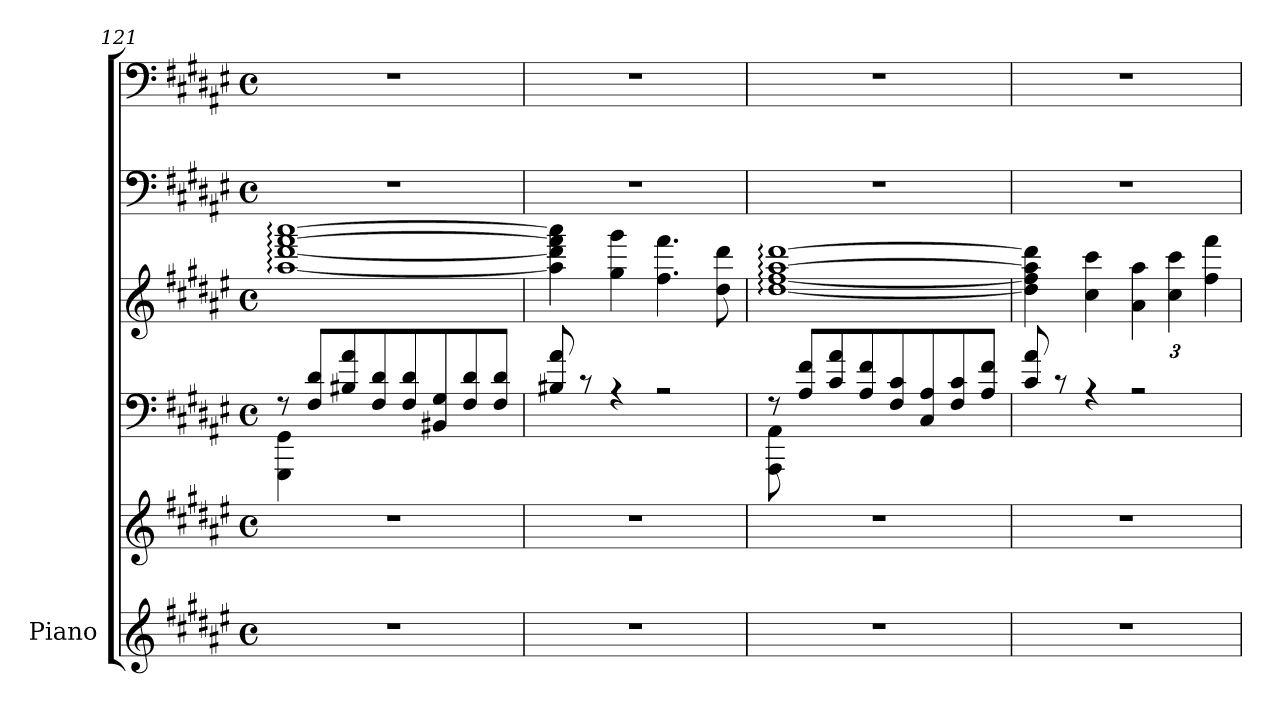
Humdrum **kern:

**kern	**kern	**kern	**kern	**kern	**kern	**dynam
*part1	*part1	*part1	*part1	*part1	*part1	*part1
*staff6	*staff5	*staff4	*staff3	*staff2	*staff1	*staff1/2/3/4/5/6
*I"Piano	*	*	*	*	*	*
*I'Pno.	*	*	*	*	*	*
*clefG2	*clefG2	*clefF4	*clefG2	*clefF4	*clefF4	*
*k[f#c#g#d#a#e#]	*k[f#c#g#d#a#e#]	*k[f#c#g#d#a#e#]	*k[f#c#g#d#a#e#]	*k[f#c#g#d#a#e#]	*k[f#c#g#d#a#e#]	*
*M4/4	*M4/4	*M4/4	*M4/4	*M4/4	*M4/4	*
*met(c)	*met(c)	*met(c)	*met(c)	*met(c)	*met(c)	*
=121	=121	=121	=121	=121	=121	=121
*	*	*^	*	*	*	*
!	!	!	!	!	!	!	!LO:DY:b=3
1r	1r	8rF	4GGG#\ 4GG#\	[1aa#: [1ddd#: [1fff#: [1aaa#:	1r	1r	other-dynamics
!	!	!	!	!	!	!	!LO:DY:b=4
.	.	8F#/ 8d#/L	.	.	.	.	other-dynamics
.	.	8B#X/ 8a#/	4rFyy	.	.	.	.
.	.	8F#/ 8d#/	.	.	.	.	.
.	.	8F#/ 8d#/	2ryy	.	.	.	.
.	.	8BB#X/ 8G#/	.	.	.	.	.
.	.	8F#/ 8d#/	.	.	.	.	.
.	.	8F#/ 8d#/J	.	.	.	.	.
*	*	*v	*v	*	*	*	*
=122	=122	=122	=122	=122	=122	=122
1r	1r	8B#X/ 8a#/	4aa#\] 4ddd#\] 4fff#\] 4aaa#\]	1r	1r	.
.	.	8rc	.	.	.	.
.	.	4rA	4gg#\ 4ggg#\	.	.	.
.	.	2rA	4.ff#\ 4.fff#\	.	.	.
.	.	.	8dd#\ 8ddd#\	.	.	.
=123	=123	=123	=123	=123	=123	=123
*	*	*^	*	*	*	*
1r	1r	8rF	8AAA#\ 8AA#\	[1dd#: [1ff#: [1aa#: [1ddd#:	1r	1r	.
.	.	8A#/ 8f#/L	8ryy	.	.	.	.
.	.	8c#/ 8a#/	4rFyy	.	.	.	.
.	.	8A#/ 8f#/	.	.	.	.	.
.	.	8F#/ 8c#/	2ryy	.	.	.	.
.	.	8C#/ 8A#/	.	.	.	.	.
.	.	8F#/ 8c#/	.	.	.	.	.
.	.	8A#/ 8f#/J	.	.	.	.	.
*	*	*v	*v	*	*	*	*
=124	=124	=124	=124	=124	=124	=124
1r	1r	8c#/ 8a#/	4dd#\] 4ff#\] 4aa#\] 4ddd#\]	1r	1r	.
.	.	8rc	.	.	.	.
.	.	4rA	4cc#\ 4ccc#\	.	.	.
*	*	*	*Xbrackettup	*	*	*
.	.	2rA	6a#\ 6aa#\	.	.	.
.	.	.	6cc#\ 6ccc#\	.	.	.
.	.	.	6ff#\ 6fff#\	.	.	.
=	=	=	=	=	=	=
*-	*-	*-	*-	*-	*-	*-
